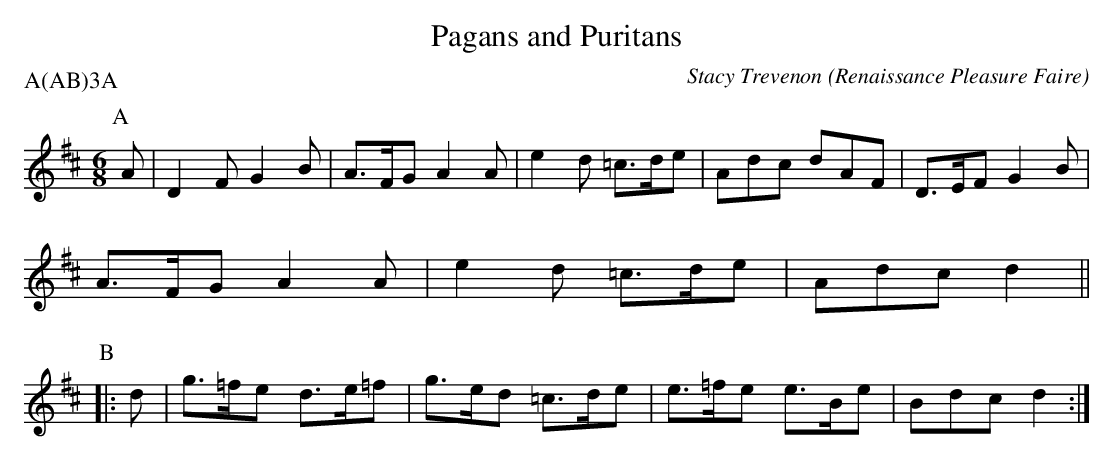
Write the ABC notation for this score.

X:1
T:Pagans and Puritans
M:6/8
C:Stacy Trevenon
O:Renaissance Pleasure Faire
P:A(AB)3A
K:D
P:A
   A | D2 F  G2 B  | A>FG A2 A  | e2 d  =c>de | Adc dAF |\
       D>EF  G2 B  | A>FG A2 A  | e2 d  =c>de | Adc d2  ||\
P:B
|: d | g>=fe d>e=f | g>ed =c>de | e>=fe e>Be  | Bdc d2  :|
